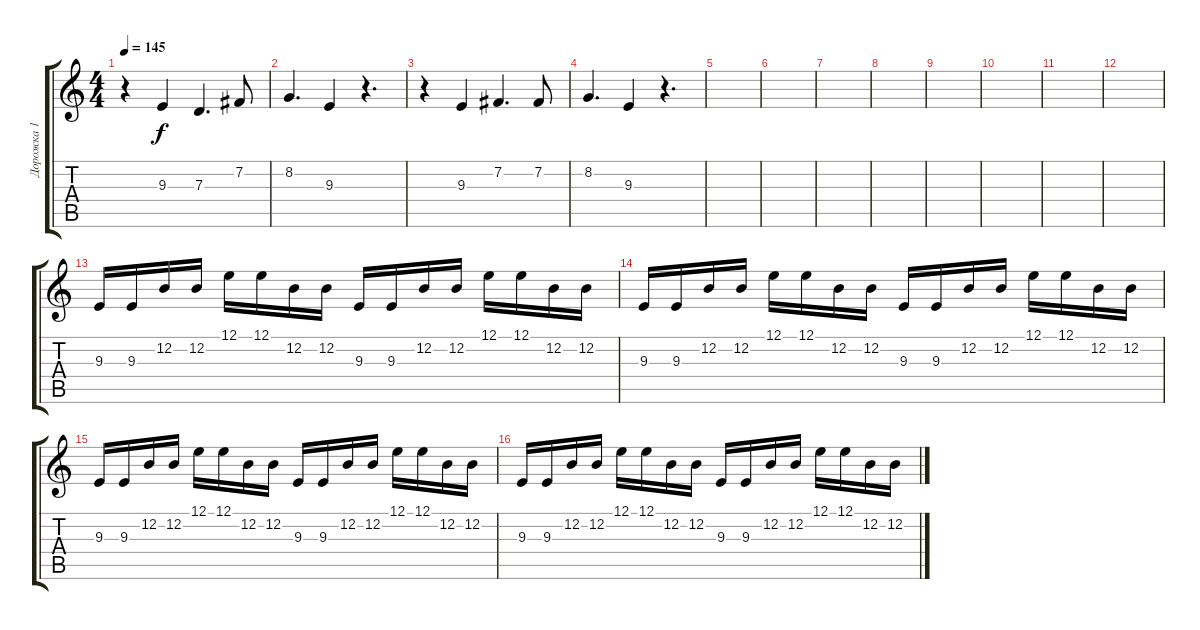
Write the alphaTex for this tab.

\track ("Дорожка 1" "Дорожка 1") {instrument lead1square}
\staff {score tabs}
\tuning (E4 B3 G3 D3 A2 E2) {hide}
\ts (4 4)
\tempo 145
\clef g2
\ks c
r.4{dy f} 9.3.4 7.3.4{d} 7.2.8 |
8.2.4{d} 9.3.4 r.4{d} |
r.4 9.3.4 7.2.4{d} 7.2.8 |
8.2.4{d} 9.3.4 r.4{d} |
|
|
|
|
|
|
|
|
9.3.16 9.3.16 12.2.16 12.2.16 12.1.16 12.1.16 12.2.16 12.2.16 9.3.16 9.3.16 12.2.16 12.2.16 12.1.16 12.1.16 12.2.16 12.2.16 |
9.3.16 9.3.16 12.2.16 12.2.16 12.1.16 12.1.16 12.2.16 12.2.16 9.3.16 9.3.16 12.2.16 12.2.16 12.1.16 12.1.16 12.2.16 12.2.16 |
9.3.16 9.3.16 12.2.16 12.2.16 12.1.16 12.1.16 12.2.16 12.2.16 9.3.16 9.3.16 12.2.16 12.2.16 12.1.16 12.1.16 12.2.16 12.2.16 |
9.3.16 9.3.16 12.2.16 12.2.16 12.1.16 12.1.16 12.2.16 12.2.16 9.3.16 9.3.16 12.2.16 12.2.16 12.1.16 12.1.16 12.2.16 12.2.16
